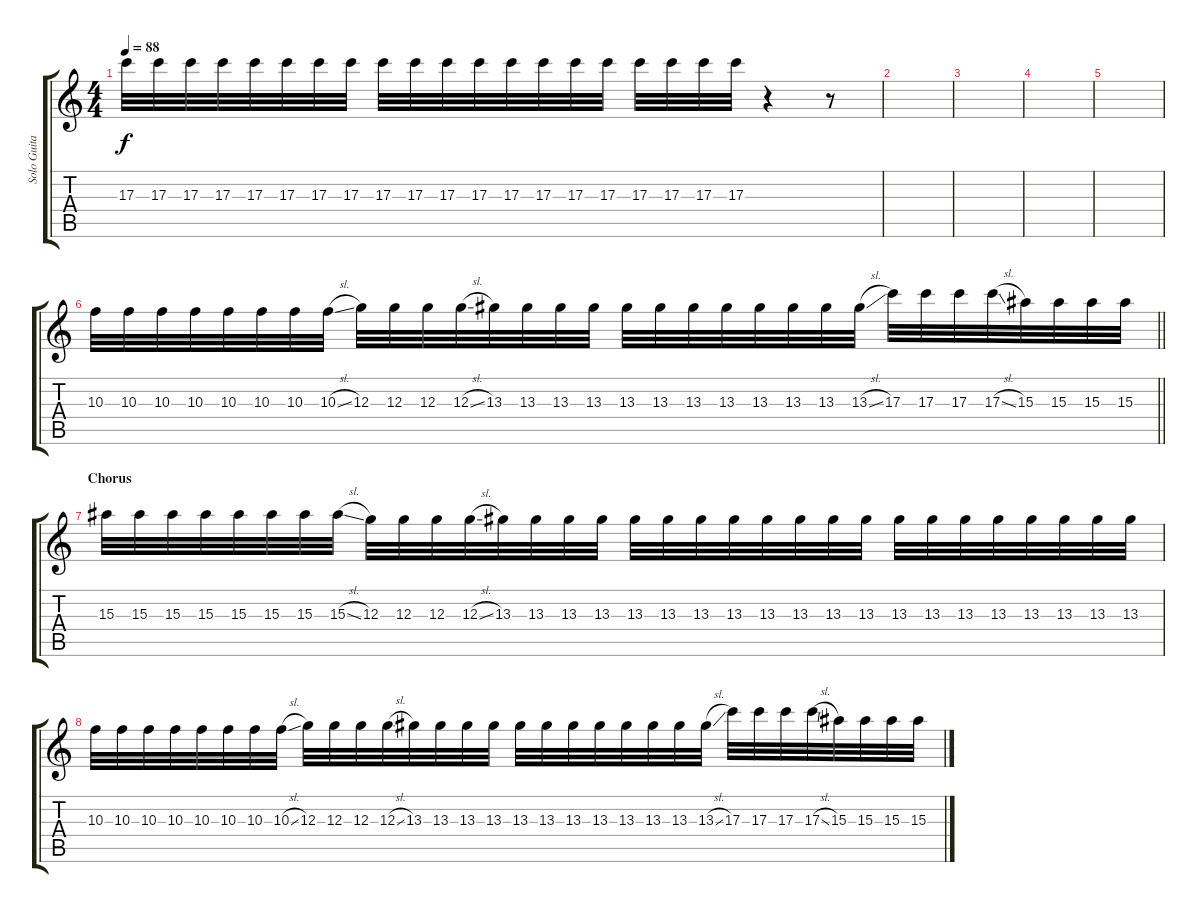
\track ("Solo Guitar" "Solo Guita") {instrument distortionguitar}
\staff {score tabs}
\tuning (E4 B3 G3 D3 A2 E2) {hide}
\ts (4 4)
\tempo 88
\clef g2
\ks c
17.3.32{dy f} 17.3.32 17.3.32 17.3.32 17.3.32 17.3.32 17.3.32 17.3.32 17.3.32 17.3.32 17.3.32 17.3.32 17.3.32 17.3.32 17.3.32 17.3.32 17.3.32 17.3.32 17.3.32 17.3.32 r.4 r.8 |
|
|
|
|
\barLineRight lightlight
10.3.32{volume 10} 10.3.32 10.3.32 10.3.32 10.3.32 10.3.32 10.3.32 10.3{sl}.32 12.3.32 12.3.32 12.3.32 12.3{sl}.32 13.3.32 13.3.32 13.3.32 13.3.32 13.3.32 13.3.32 13.3.32 13.3.32 13.3.32 13.3.32 13.3.32 13.3{sl}.32 17.3.32 17.3.32 17.3.32 17.3{sl}.32 15.3.32 15.3.32 15.3.32 15.3.32 |
\section ("" "Chorus")
15.3.32 15.3.32 15.3.32 15.3.32 15.3.32 15.3.32 15.3.32 15.3{sl}.32 12.3.32 12.3.32 12.3.32 12.3{sl}.32 13.3.32 13.3.32 13.3.32 13.3.32 13.3.32 13.3.32 13.3.32 13.3.32 13.3.32 13.3.32 13.3.32 13.3.32 13.3.32 13.3.32 13.3.32 13.3.32 13.3.32 13.3.32 13.3.32 13.3.32 |
10.3.32 10.3.32 10.3.32 10.3.32 10.3.32 10.3.32 10.3.32 10.3{sl}.32 12.3.32 12.3.32 12.3.32 12.3{sl}.32 13.3.32 13.3.32 13.3.32 13.3.32 13.3.32 13.3.32 13.3.32 13.3.32 13.3.32 13.3.32 13.3.32 13.3{sl}.32 17.3.32 17.3.32 17.3.32 17.3{sl}.32 15.3.32 15.3.32 15.3.32 15.3.32
